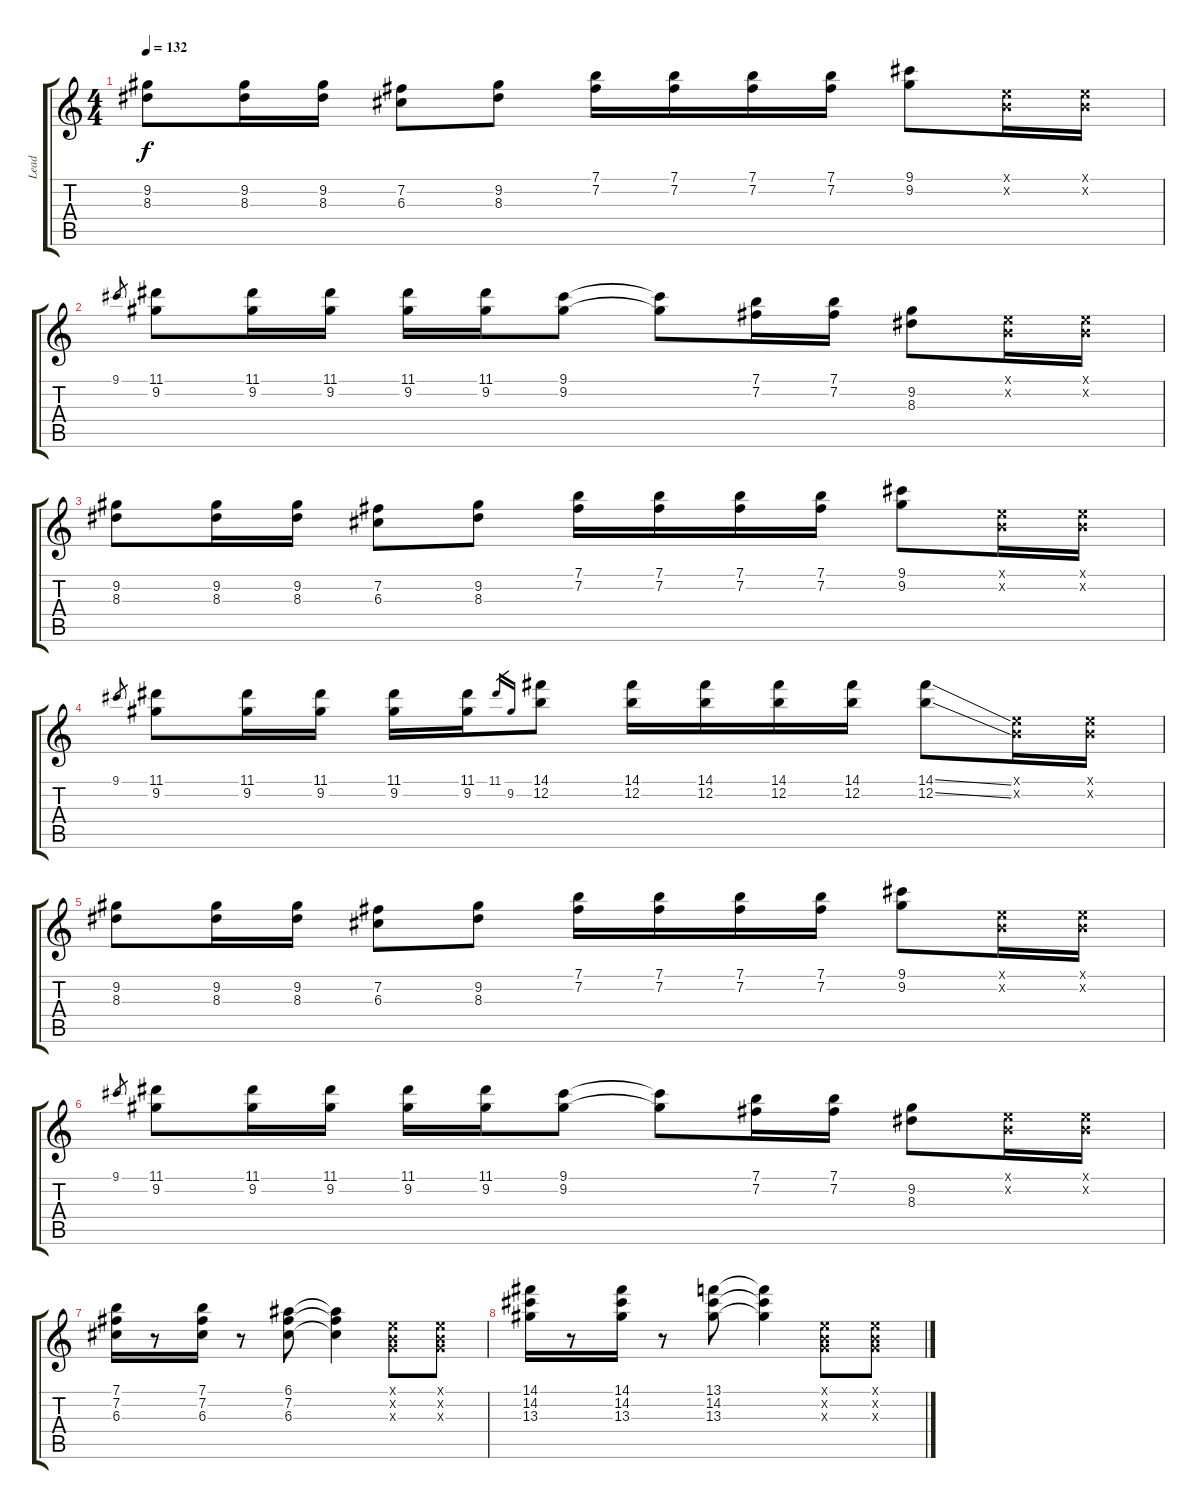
\track ("Lead" "Lead") {instrument distortionguitar}
\staff {score tabs}
\tuning (E4 B3 G3 D3 A2 E2) {hide}
\ts (4 4)
\tempo 132
\clef g2
\ks c
(9.2 8.3).8{dy f} (9.2 8.3).16 (9.2 8.3).16 (7.2 6.3).8 (9.2 8.3).8 (7.1 7.2).16 (7.1 7.2).16 (7.1 7.2).16 (7.1 7.2).16 (9.1 9.2).8 (0.1{x} 0.2{x}).16 (0.1{x} 0.2{x}).16 |
9.1.8{gr} (11.1 9.2).8 (11.1 9.2).16 (11.1 9.2).16 (11.1 9.2).16 (11.1 9.2).16 (9.1 9.2).8 (9.1{t} 9.2{t}).8 (7.1 7.2).16 (7.1 7.2).16 (9.2 8.3).8 (0.1{x} 0.2{x}).16 (0.1{x} 0.2{x}).16 |
(9.2 8.3).8 (9.2 8.3).16 (9.2 8.3).16 (7.2 6.3).8 (9.2 8.3).8 (7.1 7.2).16 (7.1 7.2).16 (7.1 7.2).16 (7.1 7.2).16 (9.1 9.2).8 (0.1{x} 0.2{x}).16 (0.1{x} 0.2{x}).16 |
9.1.8{gr} (11.1 9.2).8 (11.1 9.2).16 (11.1 9.2).16 (11.1 9.2).16 (11.1 9.2).16 11.1.16{gr} 9.2.16{gr} (14.1 12.2).8 (14.1 12.2).16 (14.1 12.2).16 (14.1 12.2).16 (14.1 12.2).16 (14.1{ss} 12.2{ss}).8 (0.1{x} 0.2{x}).16 (0.1{x} 0.2{x}).16 |
(9.2 8.3).8 (9.2 8.3).16 (9.2 8.3).16 (7.2 6.3).8 (9.2 8.3).8 (7.1 7.2).16 (7.1 7.2).16 (7.1 7.2).16 (7.1 7.2).16 (9.1 9.2).8 (0.1{x} 0.2{x}).16 (0.1{x} 0.2{x}).16 |
9.1.8{gr} (11.1 9.2).8 (11.1 9.2).16 (11.1 9.2).16 (11.1 9.2).16 (11.1 9.2).16 (9.1 9.2).8 (9.1{t} 9.2{t}).8 (7.1 7.2).16 (7.1 7.2).16 (9.2 8.3).8 (0.1{x} 0.2{x}).16 (0.1{x} 0.2{x}).16 |
(7.1 7.2 6.3).16 r.8 (7.1 7.2 6.3).16 r.8 (6.1 7.2 6.3).8 (6.1{t} 7.2{t} 6.3{t}).4 (0.1{x} 0.2{x} 0.3{x}).8 (0.1{x} 0.2{x} 0.3{x}).8 |
(14.1 14.2 13.3).16 r.8 (14.1 14.2 13.3).16 r.8 (13.1 14.2 13.3).8 (13.1{t} 14.2{t} 13.3{t}).4 (0.1{x} 0.2{x} 0.3{x}).8 (0.1{x} 0.2{x} 0.3{x}).8
